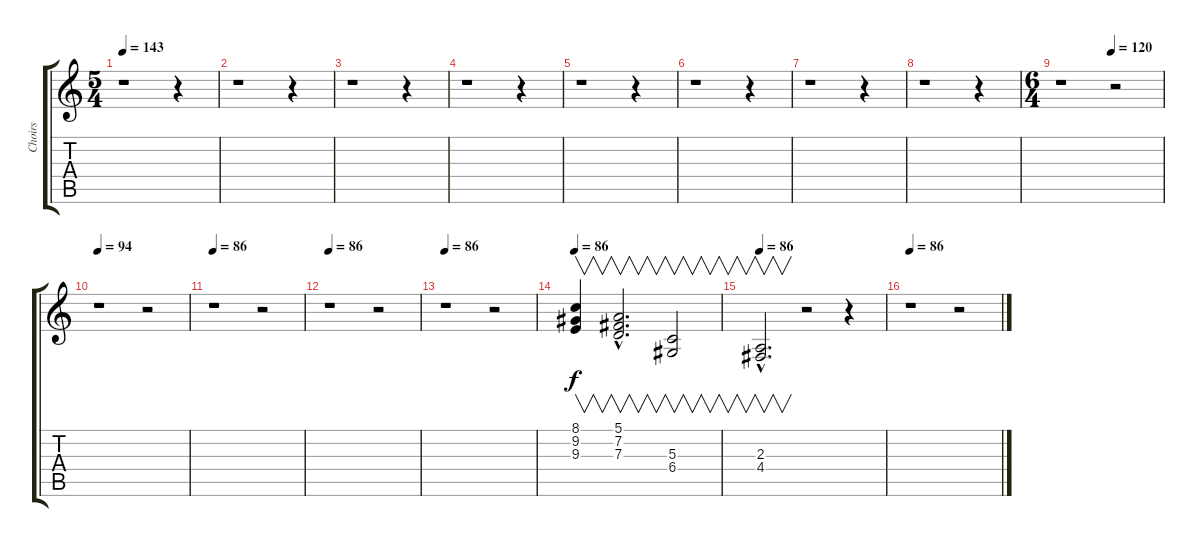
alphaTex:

\track ("Choirs" "Choirs") {instrument choiraahs}
\staff {score tabs}
\tuning (E4 B3 G3 D3 A2 E2) {hide}
\ts (5 4)
\tempo 143
\clef g2
\ks c
r.1{dy f} r.4 |
r.1 r.4 |
r.1 r.4 |
r.1 r.4 |
r.1 r.4 |
r.1 r.4 |
r.1 r.4 |
r.1 r.4 |
\ts (6 4)
\tempo (120 0.5)
r.1 r.2 |
\tempo 94
r.1 r.2 |
\tempo 86
r.1 r.2 |
\tempo 86
r.1 r.2 |
\tempo 86
r.1 r.2 |
\tempo 86
(8.1 9.2 9.3).4{v instrument oboe} (5.1{hac} 7.2{hac} 7.3{hac}).2{v d instrument oboe} (5.3 6.4).2{v instrument oboe} |
\tempo 86
(2.3{hac} 4.4{hac}).2{v d instrument oboe} r.2 r.4 |
\tempo 86
r.1 r.2
